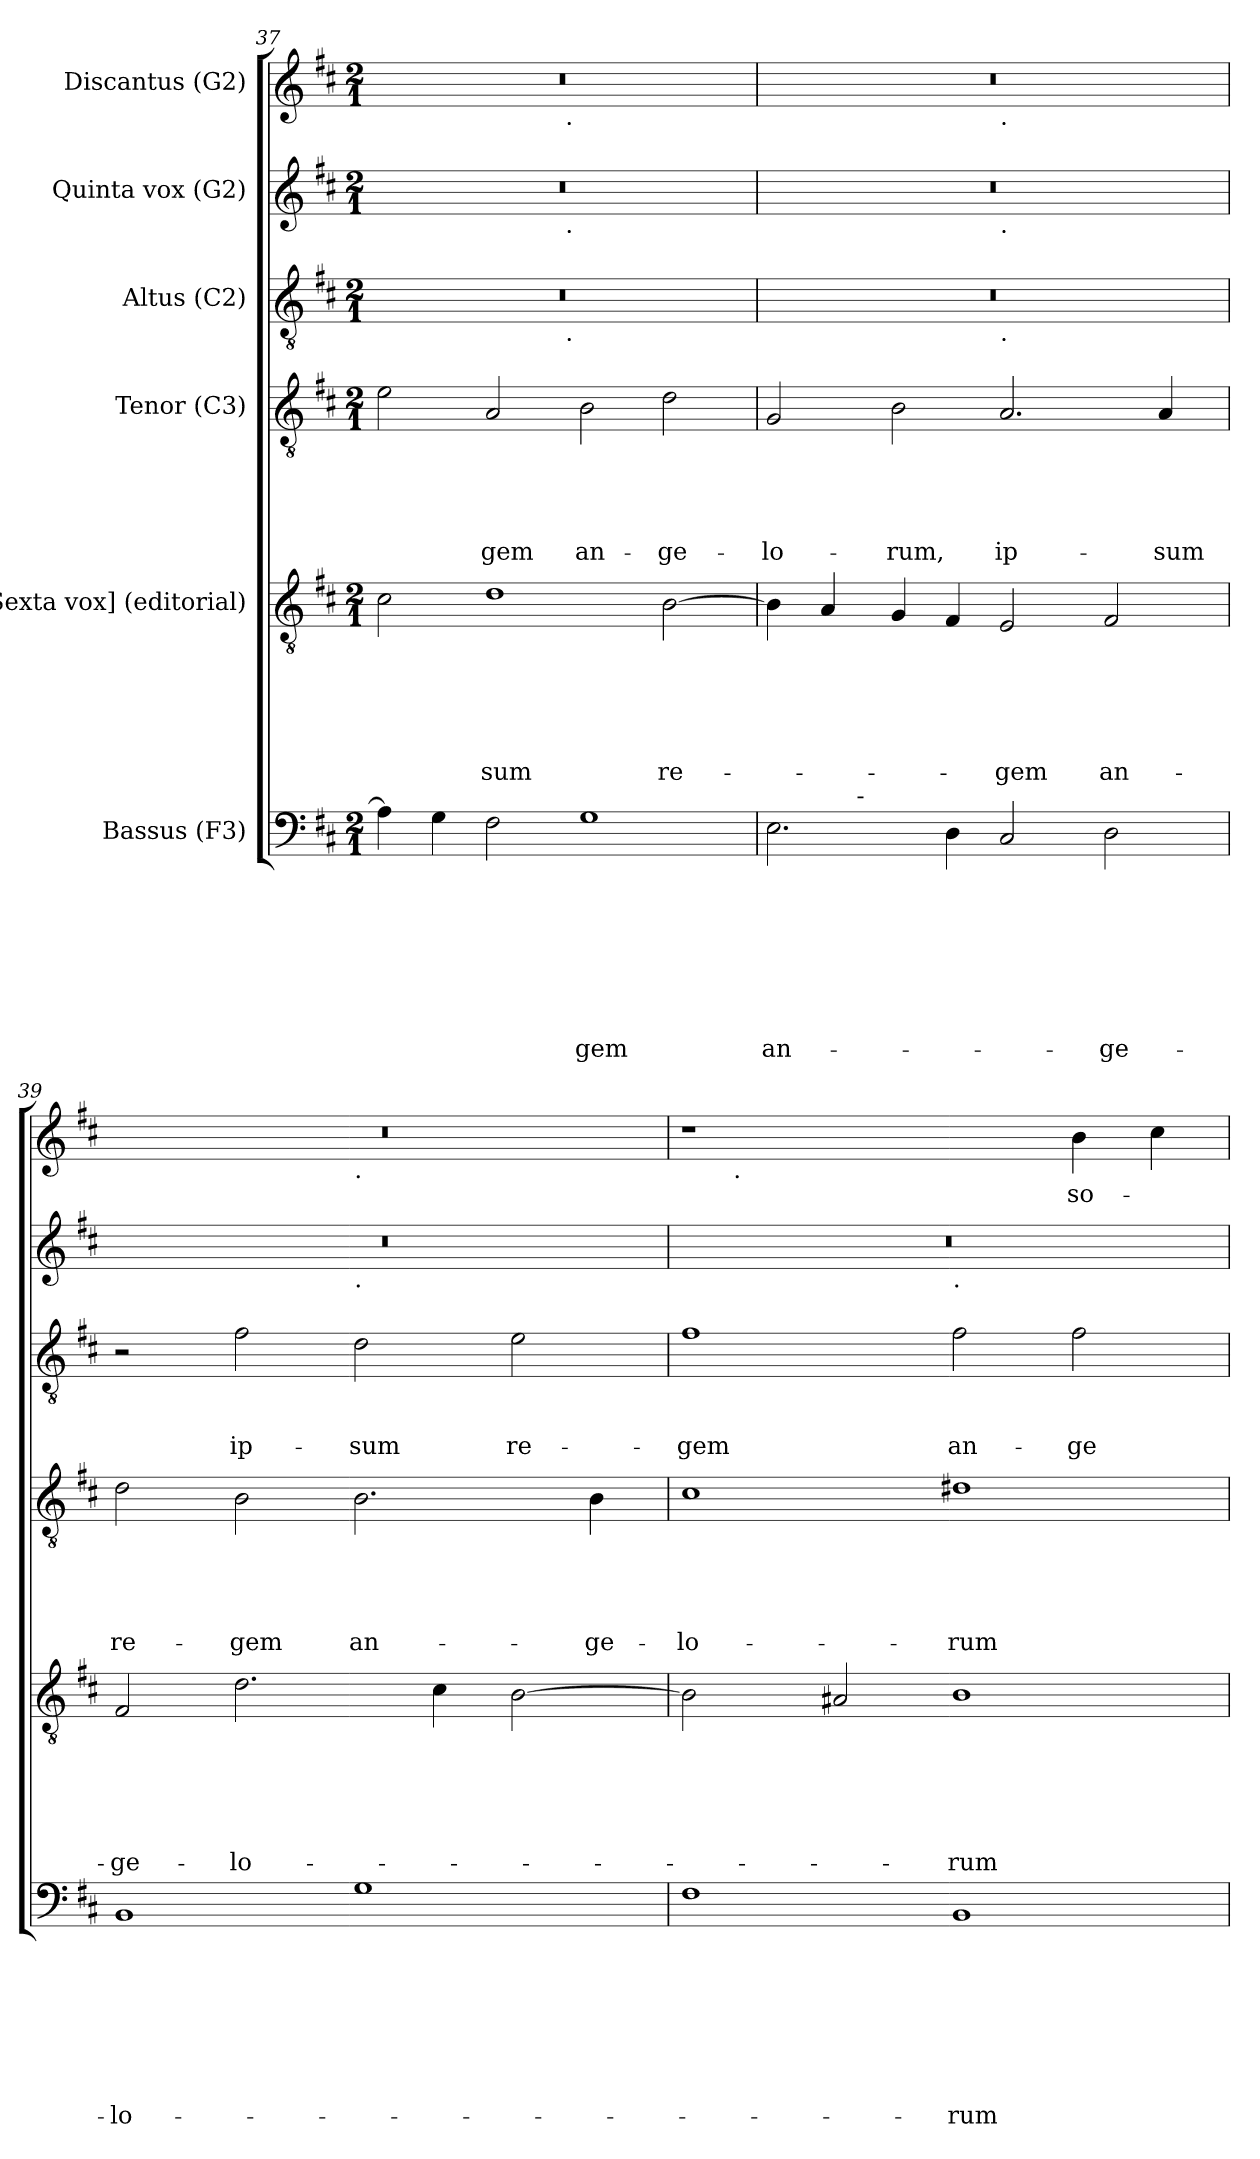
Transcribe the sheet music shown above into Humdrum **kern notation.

**kern	**text	**text	**text	**text	**text	**text	**text	**text	**kern	**text	**text	**text	**text	**text	**text	**kern	**text	**text	**text	**text	**text	**kern	**text	**text	**text	**kern	**kern	**text
*part6	*part6	*part6	*part6	*part6	*part6	*part6	*part6	*part6	*part5	*part5	*part5	*part5	*part5	*part5	*part5	*part4	*part4	*part4	*part4	*part4	*part4	*part3	*part3	*part3	*part3	*part2	*part1	*part1
*staff6	*staff6	*staff6	*staff6	*staff6	*staff6	*staff6	*staff6	*staff6	*staff5	*staff5	*staff5	*staff5	*staff5	*staff5	*staff5	*staff4	*staff4	*staff4	*staff4	*staff4	*staff4	*staff3	*staff3	*staff3	*staff3	*staff2	*staff1	*staff1
*I"Bassus (F3)	*	*	*	*	*	*	*	*	*I"[Sexta vox] (editorial)	*	*	*	*	*	*	*I"Tenor (C3)	*	*	*	*	*	*I"Altus (C2)	*	*	*	*I"Quinta vox (G2)	*I"Discantus (G2)	*
*clefF4	*	*	*	*	*	*	*	*	*clefGv2	*	*	*	*	*	*	*clefGv2	*	*	*	*	*	*clefGv2	*	*	*	*clefG2	*clefG2	*
*k[f#c#]	*	*	*	*	*	*	*	*	*k[f#c#]	*	*	*	*	*	*	*k[f#c#]	*	*	*	*	*	*k[f#c#]	*	*	*	*k[f#c#]	*k[f#c#]	*
*D:	*	*	*	*	*	*	*	*	*D:	*	*	*	*	*	*	*D:	*	*	*	*	*	*D:	*	*	*	*D:	*D:	*
*M2/1	*	*	*	*	*	*	*	*	*M2/1	*	*	*	*	*	*	*M2/1	*	*	*	*	*	*M2/1	*	*	*	*M2/1	*M2/1	*
=37	=37	=37	=37	=37	=37	=37	=37	=37	=37	=37	=37	=37	=37	=37	=37	=37	=37	=37	=37	=37	=37	=37	=37	=37	=37	=37	=37	=37
*	*	*	*	*	*	*	*	*	*	*	*	*	*	*	*	*	*	*	*	*	*	*^	*	*	*	*^	*^	*
4A\]	.	.	.	.	.	.	.	.	2c#\	.	.	.	.	.	.	2e\	.	.	.	.	.	0r	2ryy	.	.	.	0r	2ryy	0r	2ryy	.
4G\	.	.	.	.	.	.	.	.	.	.	.	.	.	.	.	.	.	.	.	.	.	.	.	.	.	.	.	.	.	.	.
!	!	!	!	!	!	!	!	!	!	!	!	!	!	!	!LO:LY:b	!	!	!	!	!	!LO:LY:b	!	!	!	!	!	!	!	!	!	!
2F#\	.	.	.	.	.	.	.	.	1d	.	.	.	.	.	-sum	2A/	.	.	.	.	-gem	.	4...ryy	.	.	.	.	4...ryy	.	4...ryy	.
!	!	!	!	!	!	!	!	!	!	!	!	!	!	!	!	!	!	!	!	!	!	!	!	!	!	!	!	!	!	!LO:TX:b:t=.	!
!	!	!	!	!	!	!	!	!	!	!	!	!	!	!	!	!	!	!	!	!	!	!	!	!	!	!	!	!LO:TX:b:t=.	!	!	!
!	!	!	!	!	!	!	!	!	!	!	!	!	!	!	!	!	!	!	!	!	!	!	!LO:TX:b:t=.	!	!	!	!	!	!	!	!
.	.	.	.	.	.	.	.	.	.	.	.	.	.	.	.	.	.	.	.	.	.	.	1ryy	.	.	.	.	1ryy	.	1ryy	.
!	!	!	!	!	!	!	!	!LO:LY:b	!	!	!	!	!	!	!	!	!	!	!	!	!LO:LY:b	!	!	!	!	!	!	!	!	!	!
1G	.	.	.	.	.	.	.	-gem	.	.	.	.	.	.	.	2B\	.	.	.	.	an-	.	.	.	.	.	.	.	.	.	.
!	!	!	!	!	!	!	!	!	!	!	!	!	!	!	!LO:LY:b	!	!	!	!	!	!LO:LY:b	!	!	!	!	!	!	!	!	!	!
.	.	.	.	.	.	.	.	.	[>2B\	.	.	.	.	.	re-	2d\	.	.	.	.	-ge-	.	.	.	.	.	.	.	.	.	.
.	.	.	.	.	.	.	.	.	.	.	.	.	.	.	.	.	.	.	.	.	.	.	32ryy	.	.	.	.	32ryy	.	32ryy	.
!!LO:PB:g=z	!!
=38	=38	=38	=38	=38	=38	=38	=38	=38	=38	=38	=38	=38	=38	=38	=38	=38	=38	=38	=38	=38	=38	=38	=38	=38	=38	=38	=38	=38	=38	=38	=38
!	!	!	!	!	!	!	!	!LO:LY:b	!	!	!	!	!	!	!	!	!	!	!	!	!LO:LY:b	!	!	!	!	!	!	!	!	!	!
*^	*	*	*	*	*	*	*	*	*	*	*	*	*	*	*	*	*	*	*	*	*	*	*	*	*	*	*	*	*	*	*
2.E\	4.ryy	.	.	.	.	.	.	.	an-	4B\]	.	.	.	.	.	.	2G/	.	.	.	.	-lo-	0r	1ryy	.	.	.	0r	1ryy	0r	1ryy	.
.	.	.	.	.	.	.	.	.	.	4A/	.	.	.	.	.	.	.	.	.	.	.	.	.	.	.	.	.	.	.	.	.	.
!	!LO:TX:a:t=-	!	!	!	!	!	!	!	!	!	!	!	!	!	!	!	!	!	!	!	!	!	!	!	!	!	!	!	!	!	!	!
.	1ryy	.	.	.	.	.	.	.	.	.	.	.	.	.	.	.	.	.	.	.	.	.	.	.	.	.	.	.	.	.	.	.
!	!	!	!	!	!	!	!	!	!	!	!	!	!	!	!	!	!	!	!	!	!	!LO:LY:b	!	!	!	!	!	!	!	!	!	!
.	.	.	.	.	.	.	.	.	.	4G/	.	.	.	.	.	.	2B\	.	.	.	.	-rum,	.	.	.	.	.	.	.	.	.	.
4D\	.	.	.	.	.	.	.	.	.	4F#/	.	.	.	.	.	.	.	.	.	.	.	.	.	.	.	.	.	.	.	.	.	.
!	!	!	!	!	!	!	!	!	!	!	!	!	!	!	!	!	!	!	!	!	!	!	!	!	!	!	!	!	!	!	!LO:TX:b:t=.	!
!	!	!	!	!	!	!	!	!	!	!	!	!	!	!	!	!	!	!	!	!	!	!	!	!	!	!	!	!	!LO:TX:b:t=.	!	!	!
!	!	!	!	!	!	!	!	!	!	!	!	!	!	!	!	!	!	!	!	!	!	!	!	!LO:TX:b:t=.	!	!	!	!	!	!	!	!
!	!	!	!	!	!	!	!	!	!	!	!	!	!	!	!	!LO:LY:b	!	!	!	!	!	!LO:LY:b	!	!	!	!	!	!	!	!	!	!
2C#/	.	.	.	.	.	.	.	.	.	2E/	.	.	.	.	.	-gem	2.A/	.	.	.	.	ip-	.	1ryy	.	.	.	.	1ryy	.	1ryy	.
.	2ryy	.	.	.	.	.	.	.	.	.	.	.	.	.	.	.	.	.	.	.	.	.	.	.	.	.	.	.	.	.	.	.
!	!	!	!	!	!	!	!	!	!LO:LY:b	!	!	!	!	!	!	!LO:LY:b	!	!	!	!	!	!	!	!	!	!	!	!	!	!	!	!
2D\	.	.	.	.	.	.	.	.	-ge-	2F#/	.	.	.	.	.	an-	.	.	.	.	.	.	.	.	.	.	.	.	.	.	.	.
!	!	!	!	!	!	!	!	!	!	!	!	!	!	!	!	!	!	!	!	!	!	!LO:LY:b	!	!	!	!	!	!	!	!	!	!
.	.	.	.	.	.	.	.	.	.	.	.	.	.	.	.	.	4A/	.	.	.	.	-sum	.	.	.	.	.	.	.	.	.	.
.	8ryy	.	.	.	.	.	.	.	.	.	.	.	.	.	.	.	.	.	.	.	.	.	.	.	.	.	.	.	.	.	.	.
=39	=39	=39	=39	=39	=39	=39	=39	=39	=39	=39	=39	=39	=39	=39	=39	=39	=39	=39	=39	=39	=39	=39	=39	=39	=39	=39	=39	=39	=39	=39	=39	=39
!	!	!	!	!	!	!	!	!	!LO:LY:b	!	!	!	!	!	!	!LO:LY:b	!	!	!	!	!	!LO:LY:b	!	!	!	!	!	!	!	!	!	!
*v	*v	*	*	*	*	*	*	*	*	*	*	*	*	*	*	*	*	*	*	*	*	*	*v	*v	*	*	*	*	*	*	*	*
1BB	.	.	.	.	.	.	.	-lo-	2F#/	.	.	.	.	.	-ge-	2d\	.	.	.	.	re-	2r	.	.	.	0r	1ryy	0r	1ryy	.
!	!	!	!	!	!	!	!	!	!	!	!	!	!	!	!LO:LY:b	!	!	!	!	!	!LO:LY:b	!	!	!	!LO:LY:b	!	!	!	!	!
.	.	.	.	.	.	.	.	.	2.d\	.	.	.	.	.	-lo-	2B\	.	.	.	.	-gem	2f#\	.	.	ip-	.	.	.	.	.
!	!	!	!	!	!	!	!	!	!	!	!	!	!	!	!	!	!	!	!	!	!	!	!	!	!	!	!	!	!LO:TX:b:t=.	!
!	!	!	!	!	!	!	!	!	!	!	!	!	!	!	!	!	!	!	!	!	!	!	!	!	!	!	!LO:TX:b:t=.	!	!	!
!	!	!	!	!	!	!	!	!	!	!	!	!	!	!	!	!	!	!	!	!	!LO:LY:b	!	!	!	!LO:LY:b	!	!	!	!	!
1G	.	.	.	.	.	.	.	.	.	.	.	.	.	.	.	2.B\	.	.	.	.	an-	2d\	.	.	-sum	.	1ryy	.	1ryy	.
.	.	.	.	.	.	.	.	.	4c#\	.	.	.	.	.	.	.	.	.	.	.	.	.	.	.	.	.	.	.	.	.
!	!	!	!	!	!	!	!	!	!	!	!	!	!	!	!	!	!	!	!	!	!	!	!	!	!LO:LY:b	!	!	!	!	!
.	.	.	.	.	.	.	.	.	[>2B\	.	.	.	.	.	.	.	.	.	.	.	.	2e\	.	.	re-	.	.	.	.	.
!	!	!	!	!	!	!	!	!	!	!	!	!	!	!	!	!	!	!	!	!	!LO:LY:b	!	!	!	!	!	!	!	!	!
.	.	.	.	.	.	.	.	.	.	.	.	.	.	.	.	4B\	.	.	.	.	-ge-	.	.	.	.	.	.	.	.	.
=40	=40	=40	=40	=40	=40	=40	=40	=40	=40	=40	=40	=40	=40	=40	=40	=40	=40	=40	=40	=40	=40	=40	=40	=40	=40	=40	=40	=40	=40	=40
!	!	!	!	!	!	!	!	!	!	!	!	!	!	!	!	!	!	!	!	!	!LO:LY:b	!	!	!	!LO:LY:b	!	!	!	!	!
1F#	.	.	.	.	.	.	.	.	2B\]	.	.	.	.	.	.	1c#	.	.	.	.	-lo-	1f#	.	.	-gem	0r	1ryy	1r	8ryy	.
!	!	!	!	!	!	!	!	!	!	!	!	!	!	!	!	!	!	!	!	!	!	!	!	!	!	!	!	!	!LO:TX:b:t=.	!
.	.	.	.	.	.	.	.	.	.	.	.	.	.	.	.	.	.	.	.	.	.	.	.	.	.	.	.	.	1...ryy	.
.	.	.	.	.	.	.	.	.	2A#X/	.	.	.	.	.	.	.	.	.	.	.	.	.	.	.	.	.	.	.	.	.
!	!	!	!	!	!	!	!	!	!	!	!	!	!	!	!	!	!	!	!	!	!	!	!	!	!	!	!LO:TX:b:t=.	!	!	!
!	!	!	!	!	!	!	!	!LO:LY:b	!	!	!	!	!	!	!LO:LY:b	!	!	!	!	!	!LO:LY:b	!	!	!	!LO:LY:b	!	!	!	!	!
1BB	.	.	.	.	.	.	.	-rum	1B	.	.	.	.	.	-rum	1d#X	.	.	.	.	-rum	2f#\	.	.	an-	.	1ryy	2ryy	.	.
!	!	!	!	!	!	!	!	!	!	!	!	!	!	!	!	!	!	!	!	!	!	!	!	!	!LO:LY:b	!	!	!	!	!LO:LY:b
.	.	.	.	.	.	.	.	.	.	.	.	.	.	.	.	.	.	.	.	.	.	2f#\	.	.	-ge-	.	.	4b\	.	so-
.	.	.	.	.	.	.	.	.	.	.	.	.	.	.	.	.	.	.	.	.	.	.	.	.	.	.	.	4cc#\	.	.
*	*	*	*	*	*	*	*	*	*	*	*	*	*	*	*	*	*	*	*	*	*	*	*	*	*	*v	*v	*	*	*
*	*	*	*	*	*	*	*	*	*	*	*	*	*	*	*	*	*	*	*	*	*	*	*	*	*	*	*v	*v	*
=	=	=	=	=	=	=	=	=	=	=	=	=	=	=	=	=	=	=	=	=	=	=	=	=	=	=	=	=
*-	*-	*-	*-	*-	*-	*-	*-	*-	*-	*-	*-	*-	*-	*-	*-	*-	*-	*-	*-	*-	*-	*-	*-	*-	*-	*-	*-	*-
